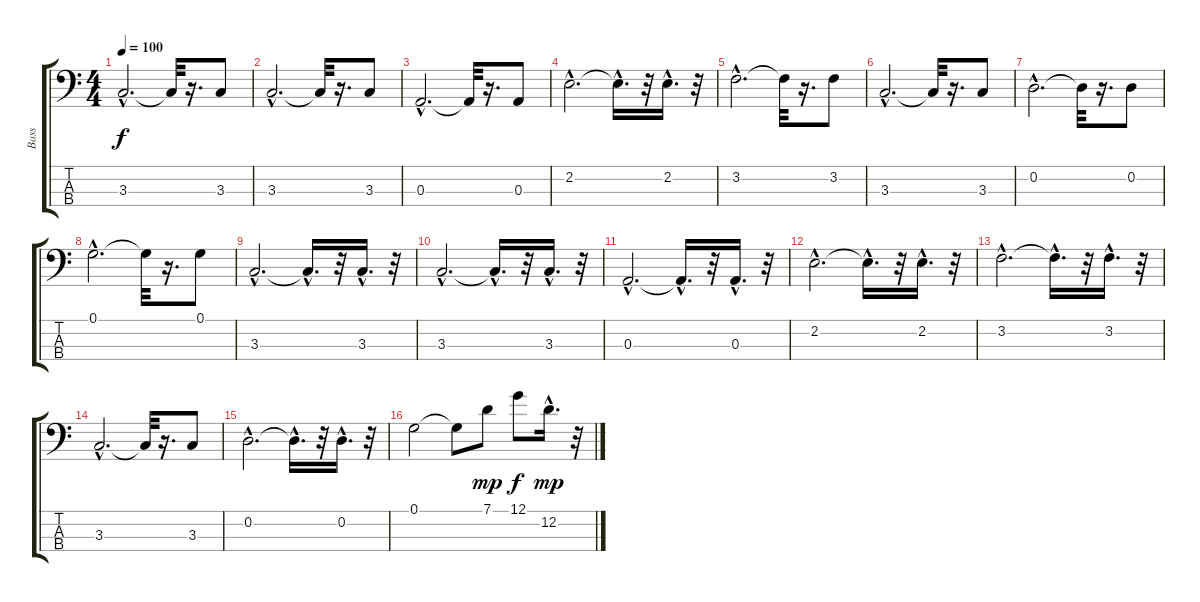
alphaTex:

\track ("Bass" "Bass") {instrument electricbassfinger}
\staff {score tabs}
\tuning (G2 D2 A1 E1) {hide}
\ts (4 4)
\tempo 100
\clef f4
\ks c
3.3{hac}.2{d dy f instrument electricbassfinger} 3.3{t}.32 r.16{d} 3.3.8 |
3.3{hac}.2{d} 3.3{t}.32 r.16{d} 3.3.8 |
0.3{hac}.2{d} 0.3{t}.32 r.16{d} 0.3.8 |
2.2{hac}.2{d} 2.2{hac t}.16{d} r.32 2.2{hac}.16{d} r.32 |
3.2{hac}.2{d} 3.2{t}.32 r.16{d} 3.2.8 |
3.3{hac}.2{d} 3.3{t}.32 r.16{d} 3.3.8 |
0.2{hac}.2{d} 0.2{t}.32 r.16{d} 0.2.8 |
0.1{hac}.2{d} 0.1{t}.32 r.16{d} 0.1.8 |
3.3{hac}.2{d} 3.3{hac t}.16{d} r.32 3.3{hac}.16{d} r.32 |
3.3{hac}.2{d} 3.3{hac t}.16{d} r.32 3.3{hac}.16{d} r.32 |
0.3{hac}.2{d} 0.3{hac t}.16{d} r.32 0.3{hac}.16{d} r.32 |
2.2{hac}.2{d} 2.2{hac t}.16{d} r.32 2.2{hac}.16{d} r.32 |
3.2{hac}.2{d} 3.2{hac t}.16{d} r.32 3.2{hac}.16{d} r.32 |
3.3{hac}.2{d} 3.3{t}.32 r.16{d} 3.3.8 |
0.2{hac}.2{d} 0.2{hac t}.16{d} r.32 0.2{hac}.16{d} r.32 |
0.1.2 0.1{t}.8 7.1.8{dy mp} 12.1.8{dy f} 12.2{hac}.16{d dy mp} r.32
